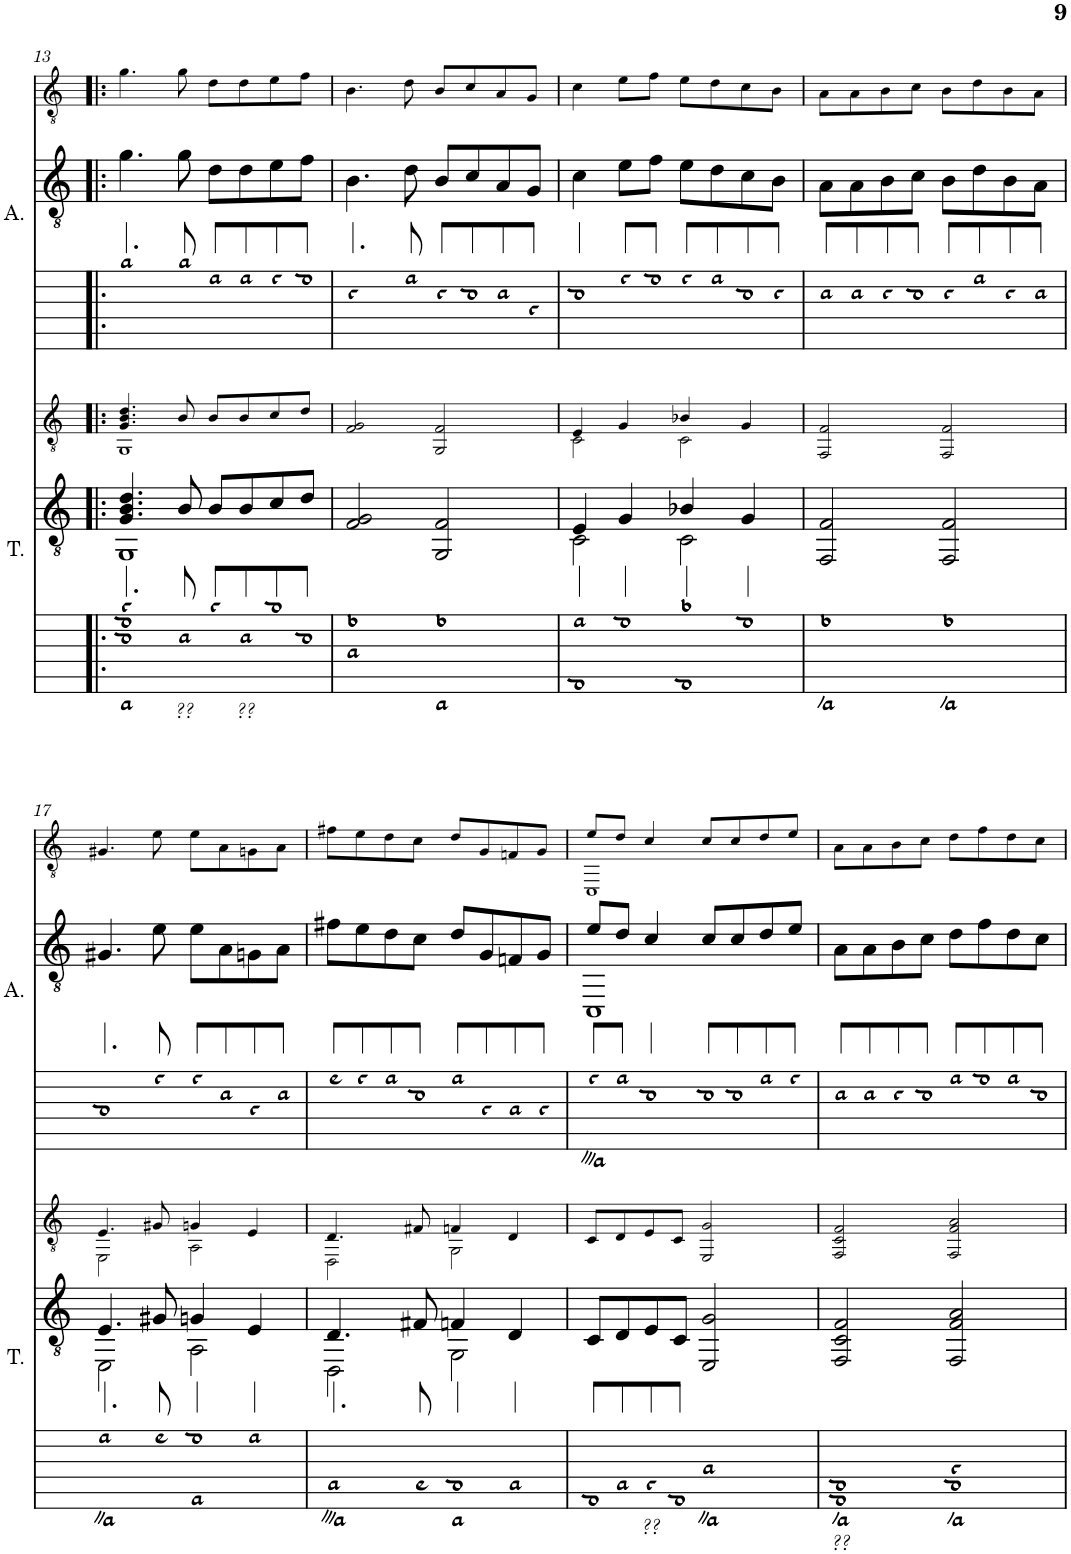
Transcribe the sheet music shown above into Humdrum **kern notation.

**kern	**kern	**kern	**kern	**kern	**kern
*part2	*part2	*part2	*part1	*part1	*part1
*staff6	*staff5	*staff4	*staff3	*staff2	*staff1
*I"Theorbo	*	*	*I"Archlute	*	*
*I'T.	*	*	*I'A.	*	*
!!LO:PB:g=z
*	*clefGv2	*clefGv2	*	*clefGv2	*clefGv2
*k[]	*k[]	*k[]	*k[]	*k[]	*k[]
*M4/4	*M4/4	*M4/4	*M4/4	*M4/4	*M4/4
=13!|:	=13!|:	=13!|:	=13!|:	=13!|:	=13!|:
*^	*^	*^	*	*	*
1GG	4.d/ 4.G/ 4.B/	4.G/ 4.B/ 4.d/	1GG	4.G/ 4.B/ 4.d/	1GG	4.g/	4.g\	4.g\
!	!LO:TX:b:i:t=??	!	!	!	!	!	!	!
.	8B/	8B/	.	8B/	.	8g/	8g\	8g\
.	8B/L	8B/L	.	8B/L	.	8d/L	8d\L	8d\L
!	!LO:TX:b:i:t=??	!	!	!	!	!	!	!
.	8B/	8B/	.	8B/	.	8d/	8d\	8d\
.	8c/	8c/	.	8c/	.	8e/	8e\	8e\
.	8d/J	8d/J	.	8d/J	.	8f/J	8f\J	8f\J
*v	*v	*	*	*	*	*	*	*
*	*v	*v	*	*	*	*	*
*	*	*v	*v	*	*	*
=14	=14	=14	=14	=14	=14
2G 2F	2F/ 2G/	2F/ 2G/	4.B/	4.B\	4.B\
.	.	.	8d/	8d\	8d\
2GG 2F	2GG/ 2F/	2GG/ 2F/	8B/L	8B/L	8B/L
.	.	.	8c/	8c/	8c/
.	.	.	8A/	8A/	8A/
.	.	.	8G/J	8G/J	8G/J
=15	=15	=15	=15	=15	=15
*^	*^	*^	*	*	*
2C	4E/	4E/	2C\	4E/	2C\	4c/	4c\	4c\
.	4G/	4G/	.	4G/	.	8e/L	8e\L	8e\L
.	.	.	.	.	.	8f/J	8f\J	8f\J
2C	4B-X/	4B-X/	2C\	4B-X/	2C\	8e/L	8e\L	8e\L
.	.	.	.	.	.	8d/	8d\	8d\
.	4G/	4G/	.	4G/	.	8c/	8c\	8c\
.	.	.	.	.	.	8B/J	8B\J	8B\J
*v	*v	*	*	*	*	*	*	*
*	*v	*v	*	*	*	*	*
*	*	*v	*v	*	*	*
=16	=16	=16	=16	=16	=16
2FF 2F	2FF/ 2F/	2FF/ 2F/	8A/L	8A\L	8A\L
.	.	.	8A/	8A\	8A\
.	.	.	8B/	8B\	8B\
.	.	.	8c/J	8c\J	8c\J
2FF 2F	2FF/ 2F/	2FF/ 2F/	8B/L	8B\L	8B\L
.	.	.	8d/	8d\	8d\
.	.	.	8B/	8B\	8B\
.	.	.	8A/J	8A\J	8A\J
!!LO:LB:g=z
=17	=17	=17	=17	=17	=17
*^	*^	*^	*	*	*
2EE	4.E/	4.E/	2EE\	4.E/	2EE\	4.G#X/	4.G#X/	4.G#X/
.	8G#X/	8G#X/	.	8G#X/	.	8e/	8e\	8e\
2AA	4Gn/	4Gn/	2AA\	4Gn/	2AA\	8e/L	8e\L	8e\L
.	.	.	.	.	.	8A/	8A\	8A\
.	4E/	4E/	.	4E/	.	8Gn/	8Gn\	8Gn\
.	.	.	.	.	.	8A/J	8A\J	8A\J
=18	=18	=18	=18	=18	=18	=18	=18	=18
2DD	4.D/	4.D/	2DD\	4.D/	2DD\	8f#X/L	8f#X\L	8f#X\L
.	.	.	.	.	.	8e/	8e\	8e\
.	.	.	.	.	.	8d/	8d\	8d\
.	8F#X/	8F#X/	.	8F#X/	.	8c/J	8c\J	8c\J
2GG	4Fn/	4Fn/	2GG\	4Fn/	2GG\	8d/L	8d/L	8d/L
.	.	.	.	.	.	8G/	8G/	8G/
.	4D/	4D/	.	4D/	.	8Fn/	8Fn/	8Fn/
.	.	.	.	.	.	8G/J	8G/J	8G/J
*v	*v	*	*	*	*	*	*	*
*	*v	*v	*	*	*	*	*
*	*	*v	*v	*	*	*
=19	=19	=19	=19	=19	=19
*	*	*	*^	*^	*^
8C/L	8C/L	8C/L	1CC	8e/L	8e/L	1CC	8e/L	1CC
8D/	8D/	8D/	.	8d/J	8d/J	.	8d/J	.
!LO:TX:b:i:t=??	!	!	!	!	!	!	!	!
8E/	8E/	8E/	.	4c/	4c/	.	4c/	.
8C/J	8C/J	8C/J	.	.	.	.	.	.
2EE 2G	2EE/ 2G/	2EE/ 2G/	.	8c/L	8c/L	.	8c/L	.
.	.	.	.	8c/	8c/	.	8c/	.
.	.	.	.	8d/	8d/	.	8d/	.
.	.	.	.	8e/J	8e/J	.	8e/J	.
*	*	*	*	*	*v	*v	*	*
*	*	*	*	*	*	*v	*v
=20	=20	=20	=20	=20	=20	=20
!LO:TX:b:i:t=??	!	!	!	!	!	!
*	*	*	*v	*v	*	*
2FF 2C 2F	2FF/ 2C/ 2F/	2FF/ 2C/ 2F/	8A/L	8A\L	8A\L
.	.	.	8A/	8A\	8A\
.	.	.	8B/	8B\	8B\
.	.	.	8c/J	8c\J	8c\J
2FF 2F 2A	2FF/ 2F/ 2A/	2FF/ 2F/ 2A/	8d/L	8d\L	8d\L
.	.	.	8f/	8f\	8f\
.	.	.	8d/	8d\	8d\
.	.	.	8c/J	8c\J	8c\J
=	=	=	=	=	=
*-	*-	*-	*-	*-	*-
